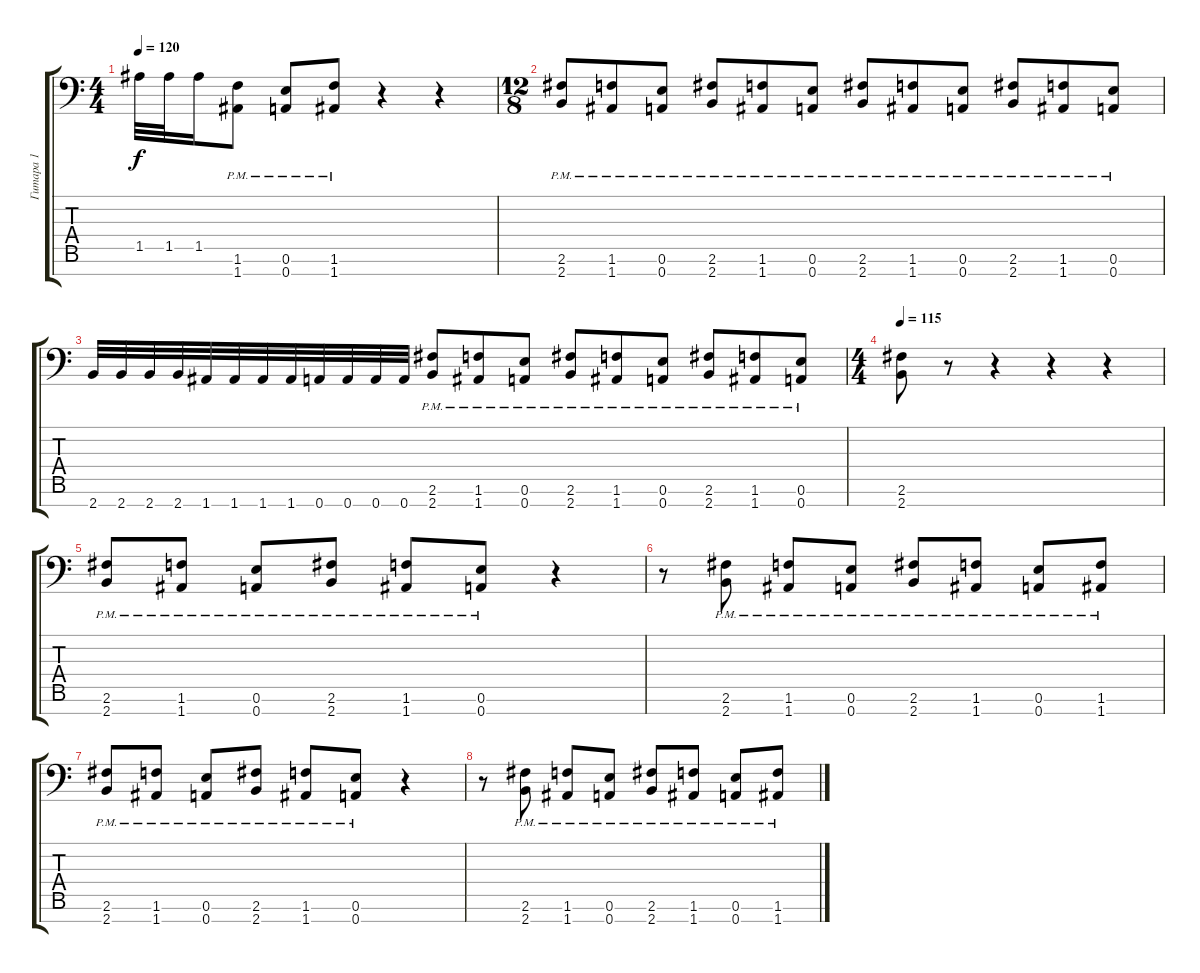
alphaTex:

\track ("Гитара 1" "Гитара 1") {instrument distortionguitar}
\staff {score tabs}
\tuning (E4 B3 G3 D3 A2 E2 A1) {hide}
\ts (4 4)
\tempo 120
\clef f4
\ks c
1.5.32{dy f} 1.5.32 1.5.16 (1.6{pm} 1.7{pm}).8 (0.6{pm} 0.7{pm}).8 (1.6{pm} 1.7{pm}).8 r.4 r.4 |
\ts (12 8)
(2.6{pm} 2.7{pm}).8 (1.6{pm} 1.7{pm}).8 (0.6{pm} 0.7{pm}).8 (2.6{pm} 2.7{pm}).8 (1.6{pm} 1.7{pm}).8 (0.6{pm} 0.7{pm}).8 (2.6{pm} 2.7{pm}).8 (1.6{pm} 1.7{pm}).8 (0.6{pm} 0.7{pm}).8 (2.6{pm} 2.7{pm}).8 (1.6{pm} 1.7{pm}).8 (0.6{pm} 0.7{pm}).8 |
2.7.32 2.7.32 2.7.32 2.7.32 1.7.32 1.7.32 1.7.32 1.7.32 0.7.32 0.7.32 0.7.32 0.7.32 (2.6{pm} 2.7{pm}).8 (1.6{pm} 1.7{pm}).8 (0.6{pm} 0.7{pm}).8 (2.6{pm} 2.7{pm}).8 (1.6{pm} 1.7{pm}).8 (0.6{pm} 0.7{pm}).8 (2.6{pm} 2.7{pm}).8 (1.6{pm} 1.7{pm}).8 (0.6{pm} 0.7{pm}).8 |
\ts (4 4)
\tempo 115
(2.6 2.7).8 r.8 r.4 r.4 r.4 |
(2.6{pm} 2.7{pm}).8 (1.6{pm} 1.7{pm}).8 (0.6{pm} 0.7{pm}).8 (2.6{pm} 2.7{pm}).8 (1.6{pm} 1.7{pm}).8 (0.6{pm} 0.7{pm}).8 r.4 |
r.8 (2.6{pm} 2.7{pm}).8 (1.6{pm} 1.7{pm}).8 (0.6{pm} 0.7{pm}).8 (2.6{pm} 2.7{pm}).8 (1.6{pm} 1.7{pm}).8 (0.6{pm} 0.7{pm}).8 (1.6{pm} 1.7{pm}).8 |
(2.6{pm} 2.7{pm}).8 (1.6{pm} 1.7{pm}).8 (0.6{pm} 0.7{pm}).8 (2.6{pm} 2.7{pm}).8 (1.6{pm} 1.7{pm}).8 (0.6{pm} 0.7{pm}).8 r.4 |
r.8 (2.6{pm} 2.7{pm}).8 (1.6{pm} 1.7{pm}).8 (0.6{pm} 0.7{pm}).8 (2.6{pm} 2.7{pm}).8 (1.6{pm} 1.7{pm}).8 (0.6{pm} 0.7{pm}).8 (1.6{pm} 1.7{pm}).8
